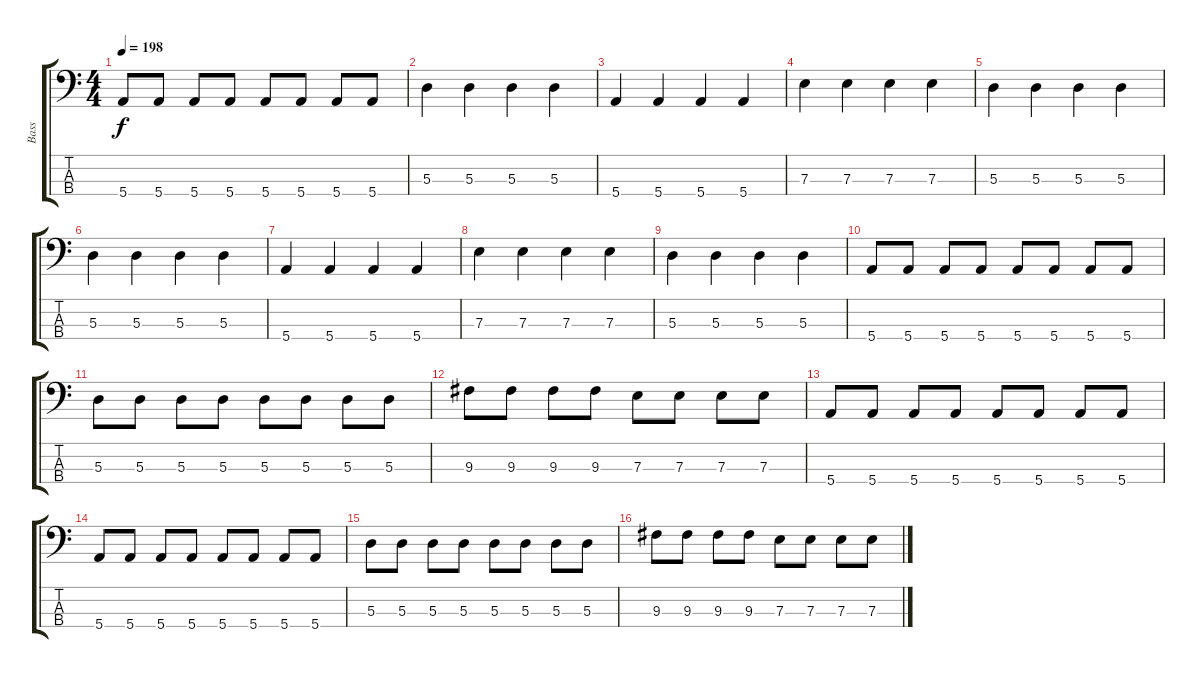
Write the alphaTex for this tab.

\track ("Bass" "Bass") {instrument electricbasspick}
\staff {score tabs}
\tuning (G2 D2 A1 E1) {hide}
\ts (4 4)
\tempo 198
\clef f4
\ks c
5.4.8{dy f} 5.4.8 5.4.8 5.4.8 5.4.8 5.4.8 5.4.8 5.4.8 |
5.3.4 5.3.4 5.3.4 5.3.4 |
5.4.4 5.4.4 5.4.4 5.4.4 |
7.3.4 7.3.4 7.3.4 7.3.4 |
5.3.4 5.3.4 5.3.4 5.3.4 |
5.3.4 5.3.4 5.3.4 5.3.4 |
5.4.4 5.4.4 5.4.4 5.4.4 |
7.3.4 7.3.4 7.3.4 7.3.4 |
5.3.4 5.3.4 5.3.4 5.3.4 |
5.4.8 5.4.8 5.4.8 5.4.8 5.4.8 5.4.8 5.4.8 5.4.8 |
5.3.8 5.3.8 5.3.8 5.3.8 5.3.8 5.3.8 5.3.8 5.3.8 |
9.3.8 9.3.8 9.3.8 9.3.8 7.3.8 7.3.8 7.3.8 7.3.8 |
5.4.8 5.4.8 5.4.8 5.4.8 5.4.8 5.4.8 5.4.8 5.4.8 |
5.4.8 5.4.8 5.4.8 5.4.8 5.4.8 5.4.8 5.4.8 5.4.8 |
5.3.8 5.3.8 5.3.8 5.3.8 5.3.8 5.3.8 5.3.8 5.3.8 |
9.3.8 9.3.8 9.3.8 9.3.8 7.3.8 7.3.8 7.3.8 7.3.8
